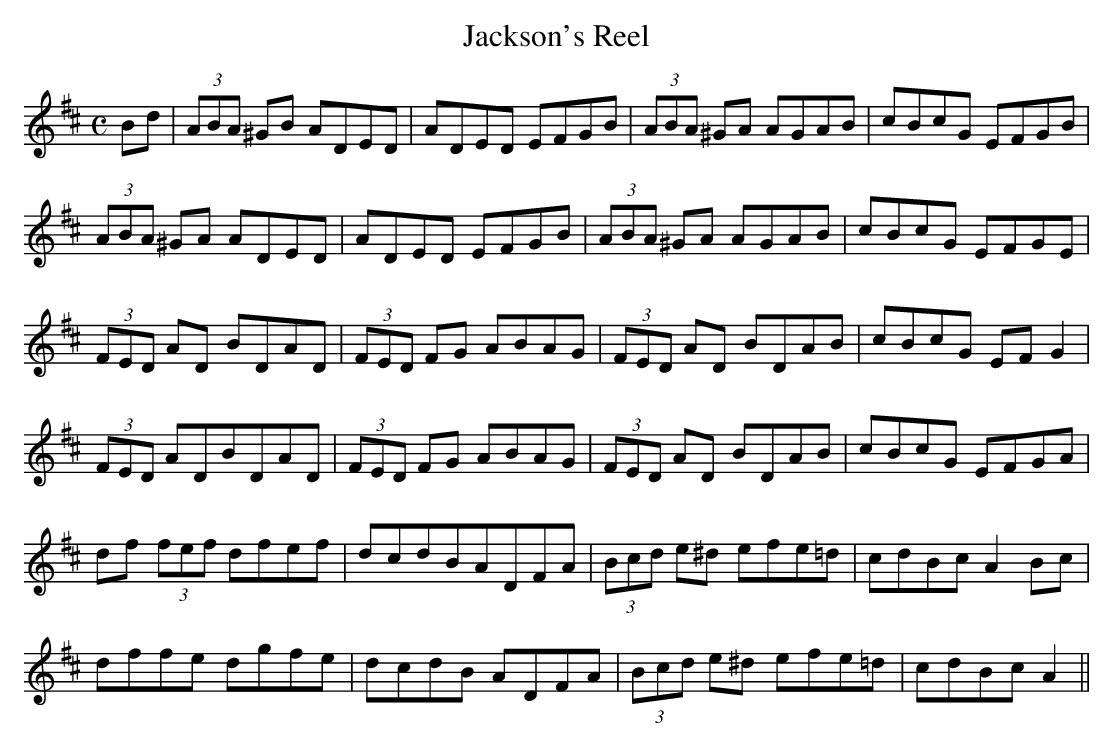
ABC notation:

X:1
T:Jackson's Reel
M:C
K:D
Bd | (3ABA ^GB ADED | ADED EFGB | (3ABA ^GA AGAB | cBcG EFGB |
(3ABA ^GA ADED | ADED EFGB | (3ABA ^GA AGAB | cBcG EFGE |
(3FED AD BDAD | (3FED FG ABAG | (3FED AD BDAB | cBcG EFG2 |
(3FED ADBDAD | (3FED FG ABAG | (3FED AD BDAB | cBcG EFGA |
df (3fef dfef | dcdBADFA | (3Bcd e^d efe=d | cdBc A2 Bc |
dffe dgfe | dcdB ADFA | (3Bcd e^d efe=d | cdBc A2 ||
